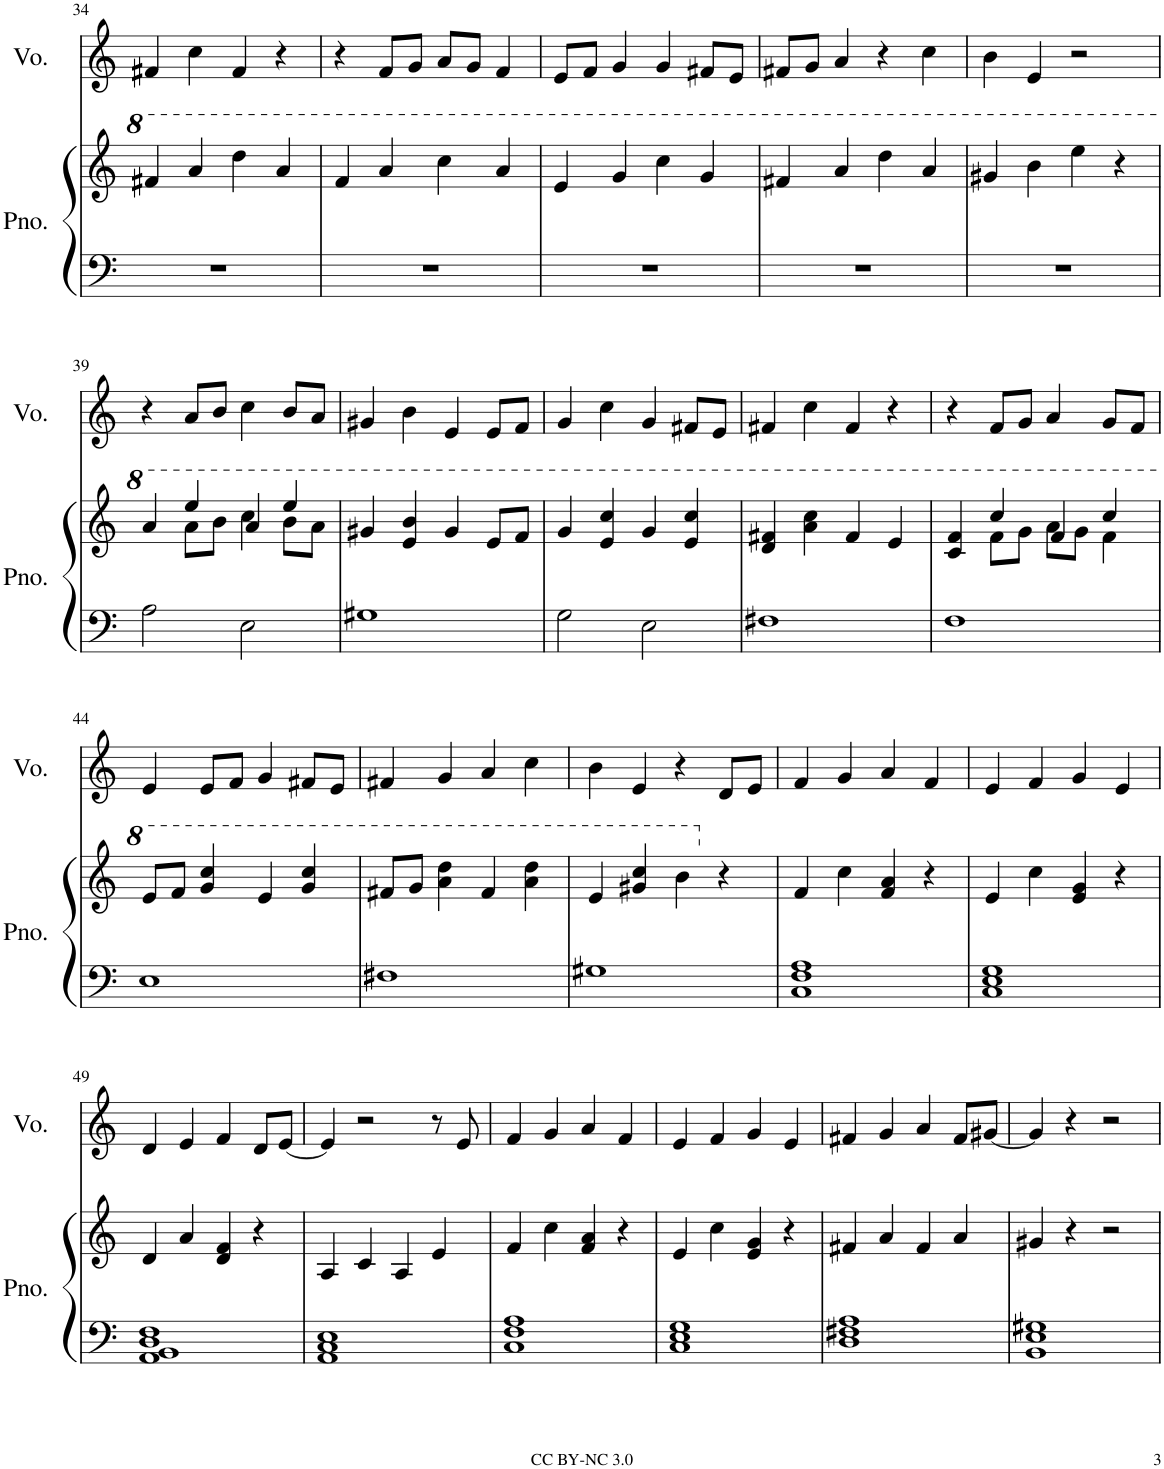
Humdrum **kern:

**kern	**kern	**kern
*part2	*part2	*part1
*staff3	*staff2	*staff1
*I"Piano	*	*I"Voice
*I'Pno.	*	*I'Vo.
!!LO:PB:g=z
*clefF4	*clefG2	*clefG2
*k[]	*k[]	*k[]
*M4/4	*M4/4	*M4/4
=34	=34	=34
1r	4ff#X/	4f#X/
.	4aa/	4cc\
.	4ddd\	4f#/
.	4aa/	4r
=35	=35	=35
1r	4ff/	4r
.	4aa/	8f/L
.	.	8g/J
.	4ccc\	8a/L
.	.	8g/J
.	4aa/	4f/
=36	=36	=36
1r	4ee/	8e/L
.	.	8f/J
.	4gg/	4g/
.	4ccc\	4g/
.	4gg/	8f#X/L
.	.	8e/J
=37	=37	=37
1r	4ff#X/	8f#X/L
.	.	8g/J
.	4aa/	4a/
.	4ddd\	4r
.	4aa/	4cc\
=38	=38	=38
1r	4gg#X/	4b\
.	4bb\	4e/
.	4eee\	2r
.	4r	.
!!LO:LB:g=z
=39	=39	=39
*	*^	*
2A\	4aa/	4ryy	4r
.	4eee/	8aa\L	8a/L
.	.	8bb\J	8b/J
2E\	4aa/	4ccc\	4cc\
.	4eee/	8bb\L	8b/L
.	.	8aa\J	8a/J
*	*v	*v	*
=40	=40	=40
1G#X	4gg#X/	4g#X/
.	4ee/ 4bb/	4b\
.	4gg#/	4e/
.	8ee/L	8e/L
.	8ff/J	8f/J
=41	=41	=41
2G\	4gg/	4g/
.	4ee/ 4ccc/	4cc\
2E\	4gg/	4g/
.	4ee/ 4ccc/	8f#X/L
.	.	8e/J
=42	=42	=42
1F#X	4dd/ 4ff#X/	4f#X/
.	4aa\ 4ccc\	4cc\
.	4ff#/	4f#/
.	4ee/	4r
=43	=43	=43
*	*^	*
1F	4cc/ 4ff/	4ryy	4r
.	4ccc/	8ff\L	8f/L
.	.	8gg\J	8g/J
.	4ff/	8aa\L	4a/
.	.	8gg\J	.
.	4ccc/	4ff\	8g/L
.	.	.	8f/J
*	*v	*v	*
!!LO:LB:g=z
=44	=44	=44
1E	8ee/L	4e/
.	8ff/J	.
.	4gg/ 4ccc/	8e/L
.	.	8f/J
.	4ee/	4g/
.	4gg/ 4ccc/	8f#X/L
.	.	8e/J
=45	=45	=45
1F#X	8ff#X/L	4f#X/
.	8gg/J	.
.	4aa\ 4ddd\	4g/
.	4ff#/	4a/
.	4aa\ 4ddd\	4cc\
=46	=46	=46
1G#X	4ee/	4b\
.	4gg#X/ 4ccc/	4e/
.	4bb\	4r
.	4r	8d/L
.	.	8e/J
=47	=47	=47
1C 1F 1A	4f/	4f/
.	4cc\	4g/
.	4f/ 4a/	4a/
.	4r	4f/
=48	=48	=48
1C 1E 1G	4e/	4e/
.	4cc\	4f/
.	4e/ 4g/	4g/
.	4r	4e/
!!LO:LB:g=z
=49	=49	=49
1AA 1BB 1D 1F	4d/	4d/
.	4a/	4e/
.	4d/ 4f/	4f/
.	4r	8d/L
.	.	[8e/J
=50	=50	=50
1AA 1C 1E	4A/	4e/]
.	4c/	2r
.	4A/	.
.	4e/	8r
.	.	8e/
=51	=51	=51
1C 1F 1A	4f/	4f/
.	4cc\	4g/
.	4f/ 4a/	4a/
.	4r	4f/
=52	=52	=52
1C 1E 1G	4e/	4e/
.	4cc\	4f/
.	4e/ 4g/	4g/
.	4r	4e/
=53	=53	=53
1D 1F#X 1A	4f#X/	4f#X/
.	4a/	4g/
.	4f#/	4a/
.	4a/	8f#/L
.	.	[8g#X/J
=54	=54	=54
1BB 1E 1G#X	4g#X/	4g#/]
.	4r	4r
.	2r	2r
=	=	=
*-	*-	*-
